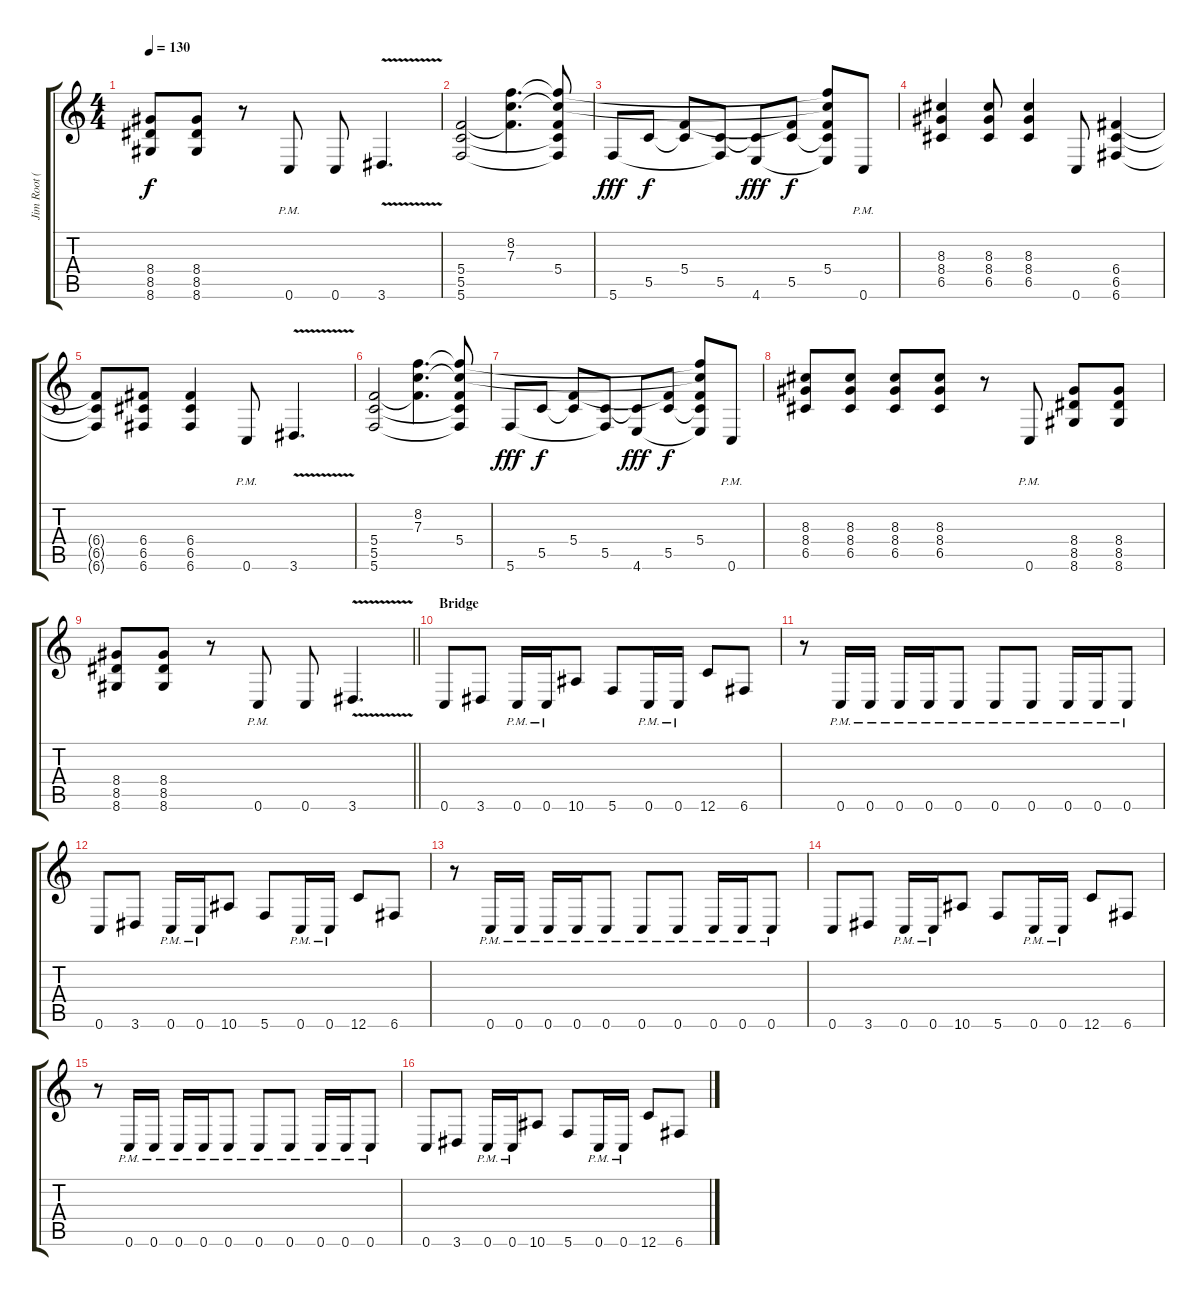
\track ("Jim Root (Rythmic Guitar)" "Jim Root (") {instrument distortionguitar}
\staff {score tabs}
\tuning (D4 A3 F3 C3 G2 C2) {hide}
\ts (4 4)
\tempo 130
\clef g2
\ks c
(8.4 8.5 8.6).8{dy f} (8.4 8.5 8.6).8 r.8 0.6{pm}.8 0.6.8 3.6{v}.4{d} |
(5.4 5.5 5.6).2 (8.2 7.3 5.4{t}).4{d} (8.2{t} 7.3{t} 5.4 5.5{t} 5.6{t}).8 |
5.6.8{dy fff} 5.5.8{dy f} (5.4 5.5{t}).8 (5.5 5.6{t}).8 (5.5{t} 4.6).8{dy fff} (5.4{t} 5.5).8{dy f} (8.2{t} 7.3{t} 5.4 5.5{t} 4.6{t}).8 0.6{pm}.8 |
(8.3 8.4 6.5).4 (8.3 8.4 6.5).8 (8.3 8.4 6.5).4 0.6.8 (6.4 6.5 6.6).4 |
(6.4{t} 6.5{t} 6.6{t}).8 (6.4 6.5 6.6).8 (6.4 6.5 6.6).4 0.6{pm}.8 3.6{v}.4{d} |
(5.4 5.5 5.6).2 (8.2 7.3 5.4{t}).4{d} (8.2{t} 7.3{t} 5.4 5.5{t} 5.6{t}).8 |
5.6.8{dy fff} 5.5.8{dy f} (5.4 5.5{t}).8 (5.5 5.6{t}).8 (5.5{t} 4.6).8{dy fff} (5.4{t} 5.5).8{dy f} (8.2{t} 7.3{t} 5.4 5.5{t} 4.6{t}).8 0.6{pm}.8 |
(8.3 8.4 6.5).8 (8.3 8.4 6.5).8 (8.3 8.4 6.5).8 (8.3 8.4 6.5).8 r.8 0.6{pm}.8 (8.4 8.5 8.6).8 (8.4 8.5 8.6).8 |
\barLineRight lightlight
(8.4 8.5 8.6).8 (8.4 8.5 8.6).8 r.8 0.6{pm}.8 0.6.8 3.6{v}.4{d} |
\section ("" "Bridge")
0.6.8 3.6.8 0.6{pm}.16 0.6{pm}.16 10.6.8 5.6.8 0.6{pm}.16 0.6{pm}.16 12.6.8 6.6.8 |
r.8 0.6{pm}.16 0.6{pm}.16 0.6{pm}.16 0.6{pm}.16 0.6{pm}.8 0.6{pm}.8 0.6{pm}.8 0.6{pm}.16 0.6{pm}.16 0.6{pm}.8 |
0.6.8 3.6.8 0.6{pm}.16 0.6{pm}.16 10.6.8 5.6.8 0.6{pm}.16 0.6{pm}.16 12.6.8 6.6.8 |
r.8 0.6{pm}.16 0.6{pm}.16 0.6{pm}.16 0.6{pm}.16 0.6{pm}.8 0.6{pm}.8 0.6{pm}.8 0.6{pm}.16 0.6{pm}.16 0.6{pm}.8 |
0.6.8 3.6.8 0.6{pm}.16 0.6{pm}.16 10.6.8 5.6.8 0.6{pm}.16 0.6{pm}.16 12.6.8 6.6.8 |
r.8 0.6{pm}.16 0.6{pm}.16 0.6{pm}.16 0.6{pm}.16 0.6{pm}.8 0.6{pm}.8 0.6{pm}.8 0.6{pm}.16 0.6{pm}.16 0.6{pm}.8 |
0.6.8 3.6.8 0.6{pm}.16 0.6{pm}.16 10.6.8 5.6.8 0.6{pm}.16 0.6{pm}.16 12.6.8 6.6.8
